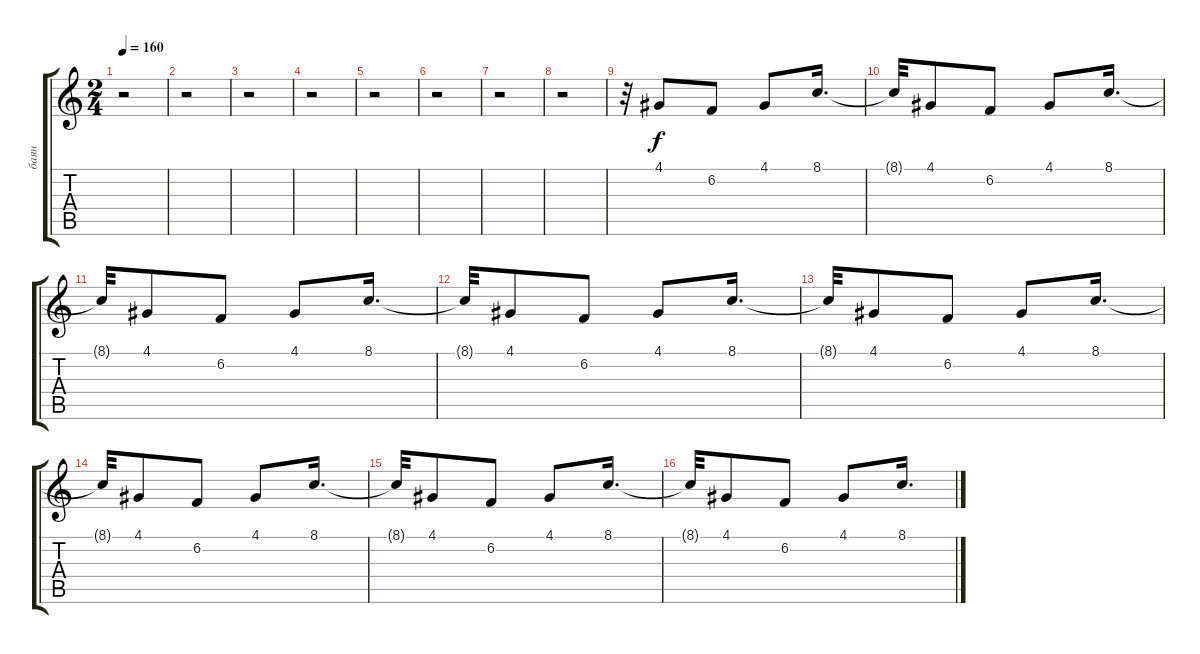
\track ("баян" "баян") {instrument accordion}
\staff {score tabs}
\tuning (E4 B3 G3 D3 A2 E2) {hide}
\ts (2 4)
\tempo 160
\clef g2
\ks c
r.2{dy f} |
r.2 |
r.2 |
r.2 |
r.2 |
r.2 |
r.2 |
r.2 |
r.32 4.1.8 6.2.8 4.1.8 8.1.16{d} |
8.1{t}.32 4.1.8 6.2.8 4.1.8 8.1.16{d} |
8.1{t}.32 4.1.8 6.2.8 4.1.8 8.1.16{d} |
8.1{t}.32 4.1.8 6.2.8 4.1.8 8.1.16{d} |
8.1{t}.32 4.1.8 6.2.8 4.1.8 8.1.16{d} |
8.1{t}.32 4.1.8 6.2.8 4.1.8 8.1.16{d} |
8.1{t}.32 4.1.8 6.2.8 4.1.8 8.1.16{d} |
8.1{t}.32 4.1.8 6.2.8 4.1.8 8.1.16{d}
